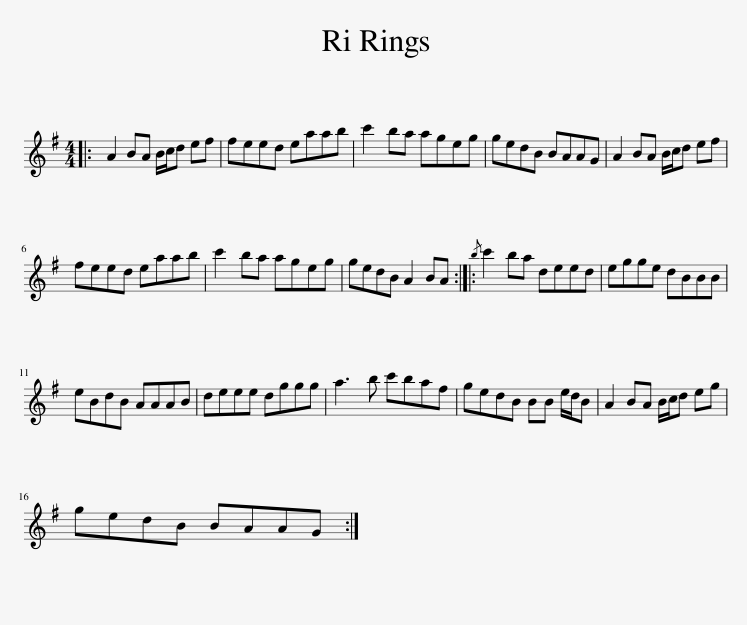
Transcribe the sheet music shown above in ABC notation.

X:1
L:1/8
M:4/4
I:linebreak $
K:G
V:1 treble
V:1
|: A2 BA B/c/d ef | feed eaab | c'2 ba ageg | gedB BAAG | A2 BA B/c/d ef |$ %5
 feed eaab | c'2 ba ageg | gedB A2 BA ::{/b} c'2 ba deed | egge dBBB |$ %10
 eBdB AAAB | deee dggg | a3 b c'baf | gedB BB e/d/B | A2 BA B/c/d eg |$ %15
 gedB BAAG :| %16
